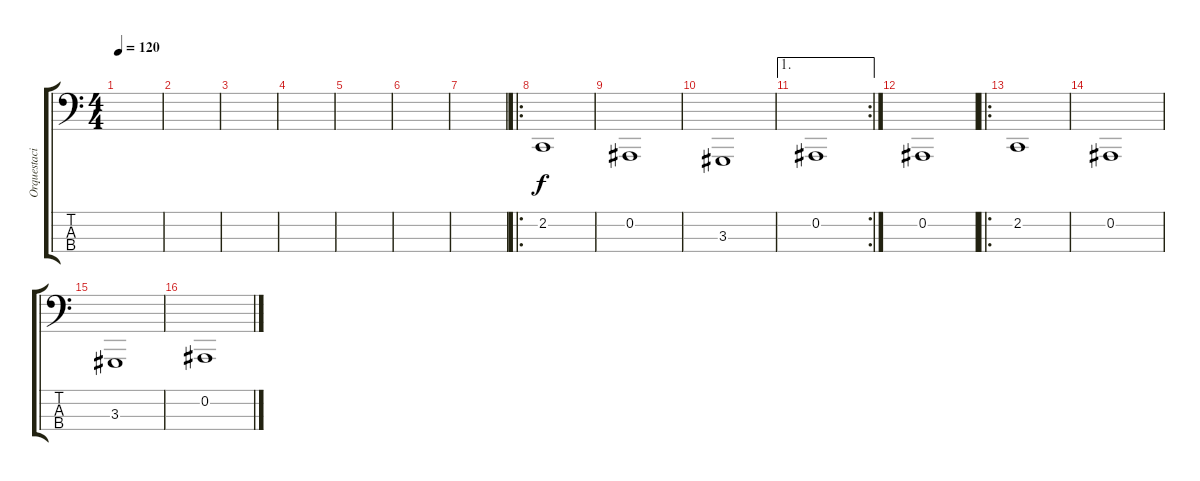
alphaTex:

\track ("Orquestación" "Orquestaci") {instrument stringensemble1}
\staff {score tabs}
\tuning (Eb2 Bb1 F1 C1) {hide}
\ts (4 4)
\tempo 120
\clef f4
\ks c
|
|
|
|
|
|
|
\ro
2.2.1 |
0.2.1 |
3.3.1 |
\ae 1
\rc 2
0.2.1 |
0.2.1 |
\ro
2.2.1 |
0.2.1 |
3.3.1 |
0.2.1
